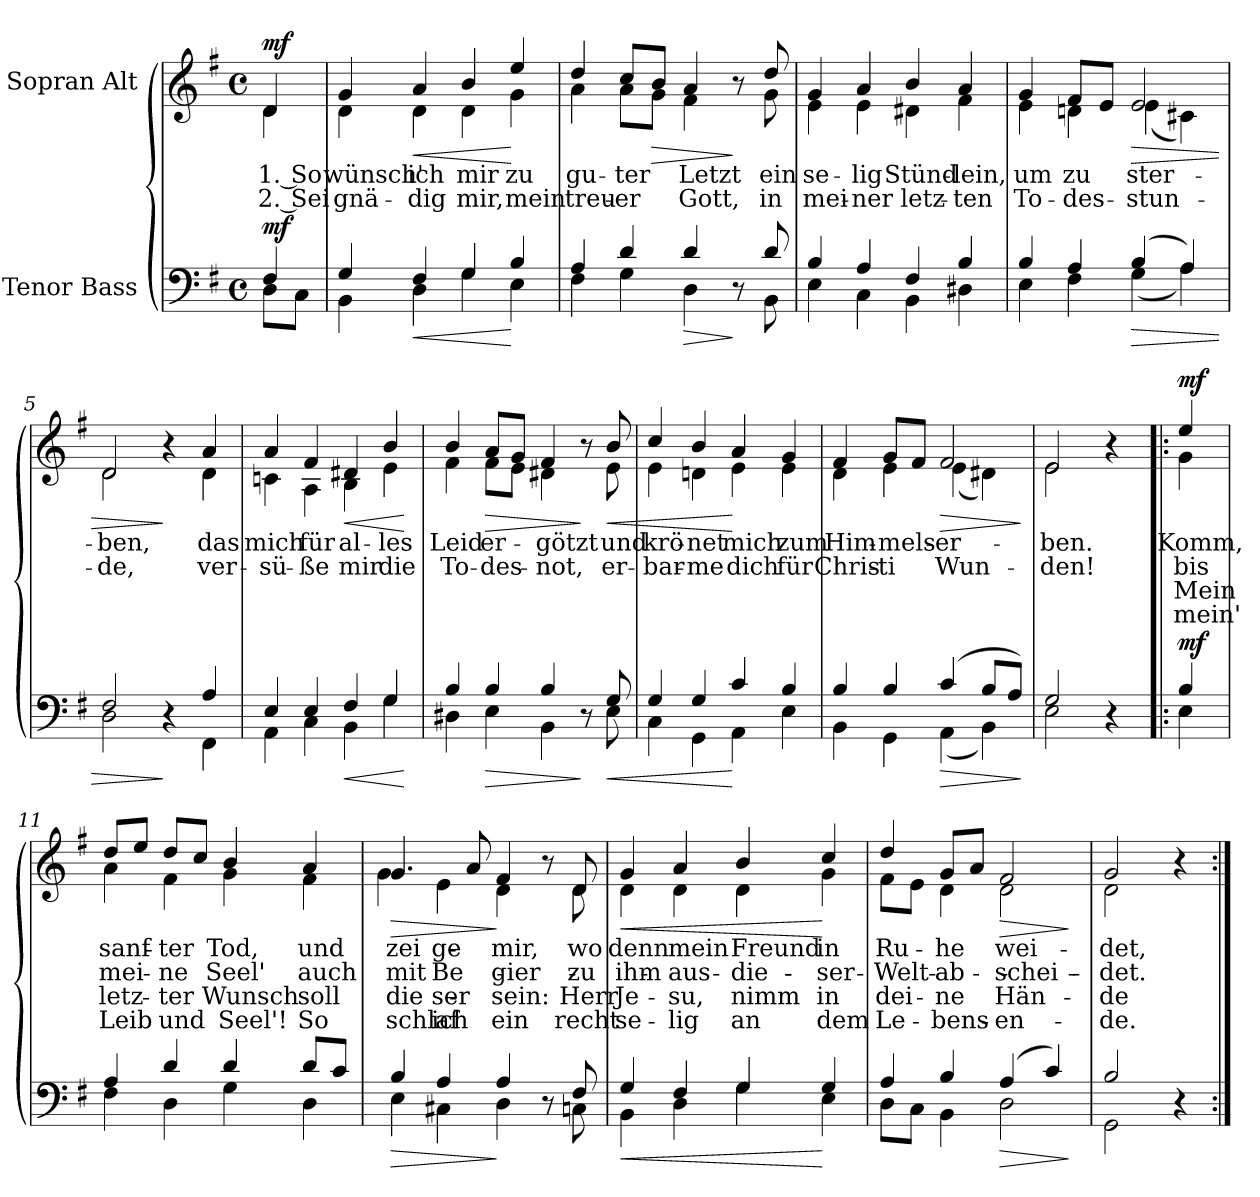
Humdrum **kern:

**kern	**dynam	**kern	**text	**text	**text	**text	**dynam
*part2	*part2	*part1	*part1	*part1	*part1	*part1	*part1
*staff2	*staff2	*staff1	*staff1	*staff1	*staff1	*staff1	*staff1
*I"Tenor Bass	*	*I"Sopran Alt	*	*	*	*	*
*clefF4	*	*clefG2	*	*	*	*	*
*k[f#]	*	*k[f#]	*	*	*	*	*
*M4/4	*	*M4/4	*	*	*	*	*
*met(c)	*	*met(c)	*	*	*	*	*
=	=	=	=	=	=	=	=
*^	*	*	*	*	*	*	*
!	!	!	!LO:TX:a:B:t=Ziemlich langsam	!	!	!	!	!
!	!	!LO:DY:a	!	!LO:LY:b	!LO:LY:b	!	!	!LO:DY:a
*	*	*	*^	*	*	*	*	*
4F#/	8D\L	mf	4d/	4d\	1. So	2. Sei	.	.	mf
.	8C\J	.	.	.	.	.	.	.	.
=1	=1	=1	=1	=1	=1	=1	=1	=1	=1
!	!	!	!	!	!LO:LY:b	!LO:LY:b	!	!	!
4G/	4BB\	.	4g/	4d\	wünsch'	gnä-	.	.	.
!	!	!LO:HP:b	!	!	!LO:LY:b	!LO:LY:b	!	!	!LO:HP:b
4F#/	4D\	<	4a/	4d\	ich	-dig	.	.	<
!	!	!	!	!	!LO:LY:b	!LO:LY:b	!	!	!
4G/	4G\	.	4b/	4d\	mir	mir,	.	.	.
!	!	!	!	!	!LO:LY:b	!LO:LY:b	!	!	!
4B/	4E\	[	4ee/	4g\	zu	mein	.	.	[
=2	=2	=2	=2	=2	=2	=2	=2	=2	=2
!	!	!	!	!	!LO:LY:b	!LO:LY:b	!	!	!
4A/	4F#\	.	4dd/	4a\	gu-	treu-	.	.	.
!	!	!	!	!	!LO:LY:b	!LO:LY:b	!	!	!
4d/	4G\	.	8cc/L	8a\L	-ter	-er	.	.	.
!	!	!	!	!	!	!	!	!	!LO:HP:b
.	.	.	8b/J	8g\J	.	.	.	.	>
!	!	!LO:HP:b	!	!	!LO:LY:b	!LO:LY:b	!	!	!
4d/	4D\	>	4a/	4f#\	Letzt	Gott,	.	.	.
8r	8ryy	]	8r	8ryy	.	.	.	.	]
!	!	!	!	!	!LO:LY:b	!LO:LY:b	!	!	!
8d/	8BB\	.	8dd/	8g\	ein	in	.	.	.
=3	=3	=3	=3	=3	=3	=3	=3	=3	=3
!	!	!	!	!	!LO:LY:b	!LO:LY:b	!	!	!
4B/	4E\	.	4g/	4e\	se-	mei-	.	.	.
!	!	!	!	!	!LO:LY:b	!LO:LY:b	!	!	!
4A/	4C\	.	4a/	4e\	-lig	-ner	.	.	.
!	!	!	!	!	!LO:LY:b	!LO:LY:b	!	!	!
4F#/	4BB\	.	4b/	4d#X\	Stünd-	letz-	.	.	.
!	!	!	!	!	!LO:LY:b	!LO:LY:b	!	!	!
4B/	4D#X\	.	4a/	4f#\	-lein,	-ten	.	.	.
!!LO:LB:g=z	!!
=4	=4	=4	=4	=4	=4	=4	=4	=4	=4
!	!	!	!	!	!LO:LY:b	!LO:LY:b	!	!	!
4B/	4E\	.	4g/	4e\	um	To-	.	.	.
!	!	!	!	!	!LO:LY:b	!LO:LY:b	!	!	!
4A/	4F#\	.	8f#/L	4dn\	zu	-des-	.	.	.
.	.	.	8e/J	.	.	.	.	.	.
!	!	!LO:HP:b	!	!	!LO:LY:b	!LO:LY:b	!	!	!LO:HP:b
(4B/	(4G\	>	2e/	(4e\	ster-	-stun-	.	.	>
4A/)	4A\)	.	.	4c#X\)	.	.	.	.	.
=5	=5	=5	=5	=5	=5	=5	=5	=5	=5
!	!	!	!	!	!LO:LY:b	!LO:LY:b	!	!	!
2F#/	2D\	.	2d/	2d\	-ben,	-de,	.	.	.
4r	4ryy	]	4r	4ryy	.	.	.	.	]
!	!	!	!	!	!LO:LY:b	!LO:LY:b	!	!	!
4A/	4FF#\	.	4a/	4d\	das	ver-	.	.	.
=6	=6	=6	=6	=6	=6	=6	=6	=6	=6
!	!	!	!	!	!LO:LY:b	!LO:LY:b	!	!	!
4E/	4AA\	.	4a/	4cn\	mich	-sü-	.	.	.
!	!	!	!	!	!LO:LY:b	!LO:LY:b	!	!	!
4E/	4C\	.	4f#/	4A\	für	-ße	.	.	.
!	!	!LO:HP:b	!	!	!LO:LY:b	!LO:LY:b	!	!	!LO:HP:b
4F#/	4BB\	<	4d#X/	4B\	al-	mir	.	.	<
!	!	!	!	!	!LO:LY:b	!LO:LY:b	!	!	!
4G/	4G\	.	4b/	4e\	-les	die	.	.	.
*v	*v	*	*	*	*	*	*	*	*
*	*	*v	*v	*	*	*	*	*
.	[	.	.	.	.	.	[
=7	=7	=7	=7	=7	=7	=7	=7
*^	*	*	*	*	*	*	*
!	!	!	!	!LO:LY:b	!LO:LY:b	!	!	!
*	*	*	*^	*	*	*	*	*
4B/	4D#X\	.	4b/	4f#\	Leid	To-	.	.	.
!	!	!LO:HP:b	!	!	!LO:LY:b	!LO:LY:b	!	!	!LO:HP:b
4B/	4E\	>	8a/L	8f#\L	er-	-des-	.	.	>
.	.	.	8g/J	8e\J	.	.	.	.	.
!	!	!	!	!	!LO:LY:b	!LO:LY:b	!	!	!
4B/	4BB\	.	4f#/	4d#X\	-götzt	-not,	.	.	.
8r	8ryy	]	8r	8ryy	.	.	.	.	]
!	!	!LO:HP:b	!	!	!LO:LY:b	!LO:LY:b	!	!	!LO:HP:b
8G/	8E\	<	8b/	8e\	und	er-	.	.	<
!!LO:LB:g=z	!!
=8	=8	=8	=8	=8	=8	=8	=8	=8	=8
!	!	!	!	!	!LO:LY:b	!LO:LY:b	!	!	!
4G/	4C\	.	4cc/	4e\	krö-	-bar-	.	.	.
!	!	!	!	!	!LO:LY:b	!LO:LY:b	!	!	!
4G/	4GG\	.	4b/	4dn\	-net	-me	.	.	.
!	!	!	!	!	!LO:LY:b	!LO:LY:b	!	!	!
4c/	4AA\	[	4a/	4e\	mich	dich	.	.	[
!	!	!	!	!	!LO:LY:b	!LO:LY:b	!	!	!
4B/	4E\	.	4g/	4e\	zum	für	.	.	.
=9	=9	=9	=9	=9	=9	=9	=9	=9	=9
!	!	!	!	!	!LO:LY:b	!LO:LY:b	!	!	!
4B/	4BB\	.	4f#/	4d\	Him-	Chris-	.	.	.
!	!	!	!	!	!LO:LY:b	!LO:LY:b	!	!	!
4B/	4GG\	.	8g/L	4e\	-mels-	-ti	.	.	.
.	.	.	8f#/J	.	.	.	.	.	.
!	!	!LO:HP:b	!	!	!LO:LY:b	!LO:LY:b	!	!	!LO:HP:b
(4c/	(4AA\	>	2f#/	(4e\	-er-	Wun-	.	.	>
8B/L	4BB\)	.	.	4d#X\)	.	.	.	.	.
8A/J)	.	.	.	.	.	.	.	.	.
*v	*v	*	*	*	*	*	*	*	*
*	*	*v	*v	*	*	*	*	*
.	]	.	.	.	.	.	]
=10	=10	=10	=10	=10	=10	=10	=10
*^	*	*	*	*	*	*	*
!	!	!	!	!LO:LY:b	!LO:LY:b	!	!	!
*	*	*	*^	*	*	*	*	*
2G/	2E\	.	2e/	2e\	-ben.	-den!	.	.	.
4r	4ryy	.	4r	4ryy	.	.	.	.	.
=10X1!|:	=10X1!|:	=10X1!|:	=10X1!|:	=10X1!|:	=10X1!|:	=10X1!|:	=10X1!|:	=10X1!|:	=10X1!|:
!	!	!LO:DY:a	!	!	!LO:LY:b	!LO:LY:b	!LO:LY:b	!LO:LY:b	!LO:DY:a
4B/	4E\	mf	4ee/	4g\	Komm,	bis	Mein	mein'	mf
=11	=11	=11	=11	=11	=11	=11	=11	=11	=11
!	!	!	!	!	!LO:LY:b	!LO:LY:b	!LO:LY:b	!LO:LY:b	!
4A/	4F#\	.	8dd/L	4a\	sanf-	mei-	letz-	Leib	.
.	.	.	8ee/J	.	.	.	.	.	.
!	!	!	!	!	!LO:LY:b	!LO:LY:b	!LO:LY:b	!LO:LY:b	!
4d/	4D\	.	8dd/L	4f#\	-ter	-ne	-ter	und	.
.	.	.	8cc/J	.	.	.	.	.	.
!	!	!	!	!	!LO:LY:b	!LO:LY:b	!LO:LY:b	!LO:LY:b	!
4d/	4G\	.	4b/	4g\	Tod,	Seel'	Wunsch	Seel'!	.
!	!	!	!	!	!LO:LY:b	!LO:LY:b	!LO:LY:b	!LO:LY:b	!
8d/L	4D\	.	4a/	4f#\	und	auch	soll	So	.
8c/J	.	.	.	.	.	.	.	.	.
!!LO:LB:g=z	!!
=12	=12	=12	=12	=12	=12	=12	=12	=12	=12
!	!	!LO:HP:b	!	!	!LO:LY:b	!LO:LY:b	!LO:LY:b	!LO:LY:b	!LO:HP:b
4B/	4E\	>	4.g/	4g\	zei-	mit	die-	schlaf	>
!	!	!	!	!	!LO:LY:b	!LO:LY:b	!LO:LY:b	!LO:LY:b	!
4A/	4C#X\	.	.	4e\	-ge	Be-	-ser	ich	.
.	.	.	8a/	.	.	.	.	.	.
!	!	!	!	!	!LO:LY:b	!LO:LY:b	!LO:LY:b	!LO:LY:b	!
4A/	4D\	]	4f#/	4d\	mir,	-gier	sein:	ein	]
8r	8ryy	.	8r	8ryy	.	.	.	.	.
!	!	!	!	!	!LO:LY:b	!LO:LY:b	!LO:LY:b	!LO:LY:b	!
8F#/	8Cn\	.	8d/	8d\	wo	zu	Herr	recht	.
=13	=13	=13	=13	=13	=13	=13	=13	=13	=13
!	!	!LO:HP:b	!	!	!LO:LY:b	!LO:LY:b	!LO:LY:b	!LO:LY:b	!LO:HP:b
4G/	4BB\	<	4g/	4d\	denn	ihm	Je-	se-	<
!	!	!	!	!	!LO:LY:b	!LO:LY:b	!LO:LY:b	!LO:LY:b	!
4F#/	4D\	.	4a/	4d\	mein	aus	-su,	-lig	.
!	!	!	!	!	!LO:LY:b	!LO:LY:b	!LO:LY:b	!LO:LY:b	!
4G/	4G\	.	4b/	4d\	Freund	die-	nimm	an	.
!	!	!	!	!	!LO:LY:b	!LO:LY:b	!LO:LY:b	!LO:LY:b	!
4G/	4E\	[	4cc/	4g\	in	-ser	in	dem	[
=14	=14	=14	=14	=14	=14	=14	=14	=14	=14
!	!	!	!	!	!LO:LY:b	!LO:LY:b	!LO:LY:b	!LO:LY:b	!
4A/	8D\L	.	4dd/	8f#\L	Ru-	Welt	dei-	Le-	.
.	8C\J	.	.	8e\J	.	.	.	.	.
!	!	!	!	!	!LO:LY:b	!LO:LY:b	!LO:LY:b	!LO:LY:b	!
4B/	4BB\	.	8g/L	4d\	-he	ab-	-ne	-bens-	.
.	.	.	8a/J	.	.	.	.	.	.
!	!	!LO:HP:b	!	!	!LO:LY:b	!LO:LY:b	!LO:LY:b	!LO:LY:b	!LO:HP:b
(4A/	2D\	>	2f#/	2d\	wei-	-schei-	Hän-	-en-	>
4c/)	.	.	.	.	.	.	.	.	.
*v	*v	*	*	*	*	*	*	*	*
*	*	*v	*v	*	*	*	*	*
.	]	.	.	.	.	.	]
=15	=15	=15	=15	=15	=15	=15	=15
*^	*	*^	*	*	*	*	*
!	!	!	!	!	!LO:LY:b	!LO:LY:b	!LO:LY:b	!LO:LY:b	!
2B/	2GG\	.	2g/	2d\	-det,	-det.	-de	-de.	.
4r	4ryy	.	4r	4ryy	.	.	.	.	.
*v	*v	*	*	*	*	*	*	*	*
*	*	*v	*v	*	*	*	*	*
=:|!	=:|!	=:|!	=:|!	=:|!	=:|!	=:|!	=:|!
*-	*-	*-	*-	*-	*-	*-	*-
